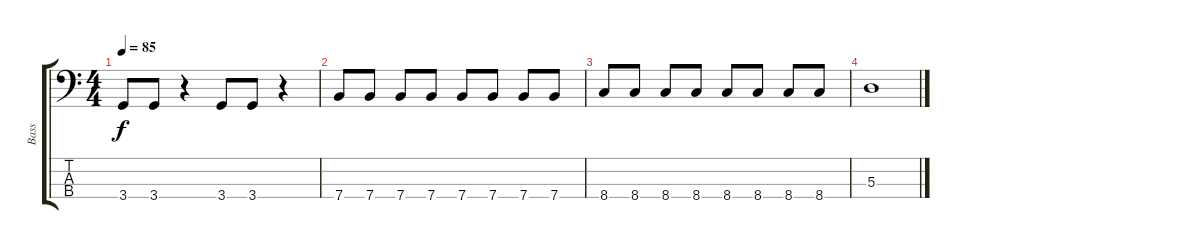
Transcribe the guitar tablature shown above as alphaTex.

\track ("Bass" "Bass") {instrument electricbassfinger}
\staff {score tabs}
\tuning (G2 D2 A1 E1) {hide}
\ts (4 4)
\tempo 85
\clef f4
\ks c
3.4.8{dy f instrument slapbass1} 3.4.8 r.4 3.4.8 3.4.8 r.4 |
7.4.8{instrument electricbassfinger} 7.4.8 7.4.8 7.4.8 7.4.8 7.4.8 7.4.8 7.4.8 |
8.4.8 8.4.8 8.4.8 8.4.8 8.4.8 8.4.8 8.4.8 8.4.8 |
5.3.1
